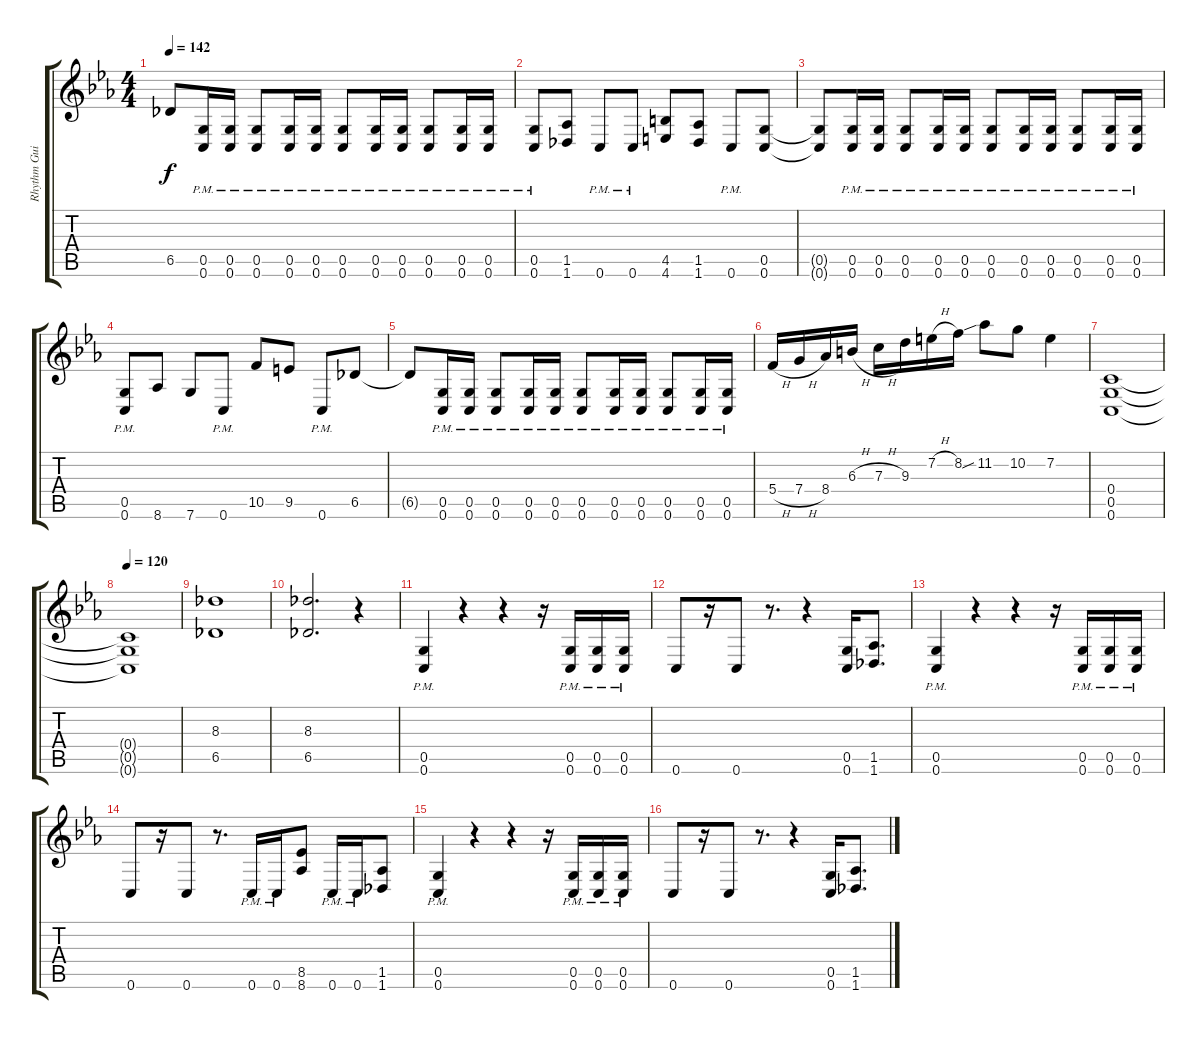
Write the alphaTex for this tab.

\track ("Rhythm Guitar" "Rhythm Gui") {instrument distortionguitar}
\staff {score tabs}
\tuning (D4 A3 F3 C3 G2 C2) {hide}
\ts (4 4)
\tempo 142
\clef g2
\ks cminor
6.5{t}.8{dy f} (0.5{pm} 0.6{pm}).16 (0.5{pm} 0.6{pm}).16 (0.5{pm} 0.6{pm}).8 (0.5{pm} 0.6{pm}).16 (0.5{pm} 0.6{pm}).16 (0.5{pm} 0.6{pm}).8 (0.5{pm} 0.6{pm}).16 (0.5{pm} 0.6{pm}).16 (0.5{pm} 0.6{pm}).8 (0.5{pm} 0.6{pm}).16 (0.5{pm} 0.6{pm}).16 |
(0.5{pm} 0.6{pm}).8 (1.5 1.6).8 0.6{pm}.8 0.6{pm}.8 (4.5 4.6).8 (1.5 1.6).8 0.6{pm}.8 (0.5 0.6).8 |
(0.5{t} 0.6{t}).8 (0.5{pm} 0.6{pm}).16 (0.5{pm} 0.6{pm}).16 (0.5{pm} 0.6{pm}).8 (0.5{pm} 0.6{pm}).16 (0.5{pm} 0.6{pm}).16 (0.5{pm} 0.6{pm}).8 (0.5{pm} 0.6{pm}).16 (0.5{pm} 0.6{pm}).16 (0.5{pm} 0.6{pm}).8 (0.5{pm} 0.6{pm}).16 (0.5{pm} 0.6{pm}).16 |
(0.5{pm} 0.6{pm}).8 8.6.8 7.6.8 0.6{pm}.8 10.5.8 9.5.8 0.6{pm}.8 6.5.8 |
6.5{t}.8 (0.5{pm} 0.6{pm}).16 (0.5{pm} 0.6{pm}).16 (0.5{pm} 0.6{pm}).8 (0.5{pm} 0.6{pm}).16 (0.5{pm} 0.6{pm}).16 (0.5{pm} 0.6{pm}).8 (0.5{pm} 0.6{pm}).16 (0.5{pm} 0.6{pm}).16 (0.5{pm} 0.6{pm}).8 (0.5{pm} 0.6{pm}).16 (0.5{pm} 0.6{pm}).16 |
5.4{h}.16 7.4{h}.16 8.4.16 6.3{h}.16 7.3{h}.16 9.3.16 7.2{h}.16 8.2.16 11.2{sib}.8 10.2.8 7.2.4 |
(0.4 0.5 0.6).1 |
\tempo 120
(0.4{t} 0.5{t} 0.6{t}).1 |
(8.3 6.5).1 |
(8.3 6.5).2{d} r.4 |
(0.5{pm} 0.6{pm}).4 r.4 r.4 r.16 (0.5{pm} 0.6{pm}).16 (0.5{pm} 0.6{pm}).16 (0.5{pm} 0.6{pm}).16 |
0.6.8 r.16 0.6.8 r.8{d} r.4 (0.5 0.6).16 (1.5 1.6).8{d} |
(0.5{pm} 0.6{pm}).4 r.4 r.4 r.16 (0.5{pm} 0.6{pm}).16 (0.5{pm} 0.6{pm}).16 (0.5{pm} 0.6{pm}).16 |
0.6.8 r.16 0.6.8 r.8{d} 0.6{pm}.16 0.6{pm}.16 (8.5 8.6).8 0.6{pm}.16 0.6{pm}.16 (1.5 1.6).8 |
(0.5{pm} 0.6{pm}).4 r.4 r.4 r.16 (0.5{pm} 0.6{pm}).16 (0.5{pm} 0.6{pm}).16 (0.5{pm} 0.6{pm}).16 |
0.6.8 r.16 0.6.8 r.8{d} r.4 (0.5 0.6).16 (1.5 1.6).8{d}
